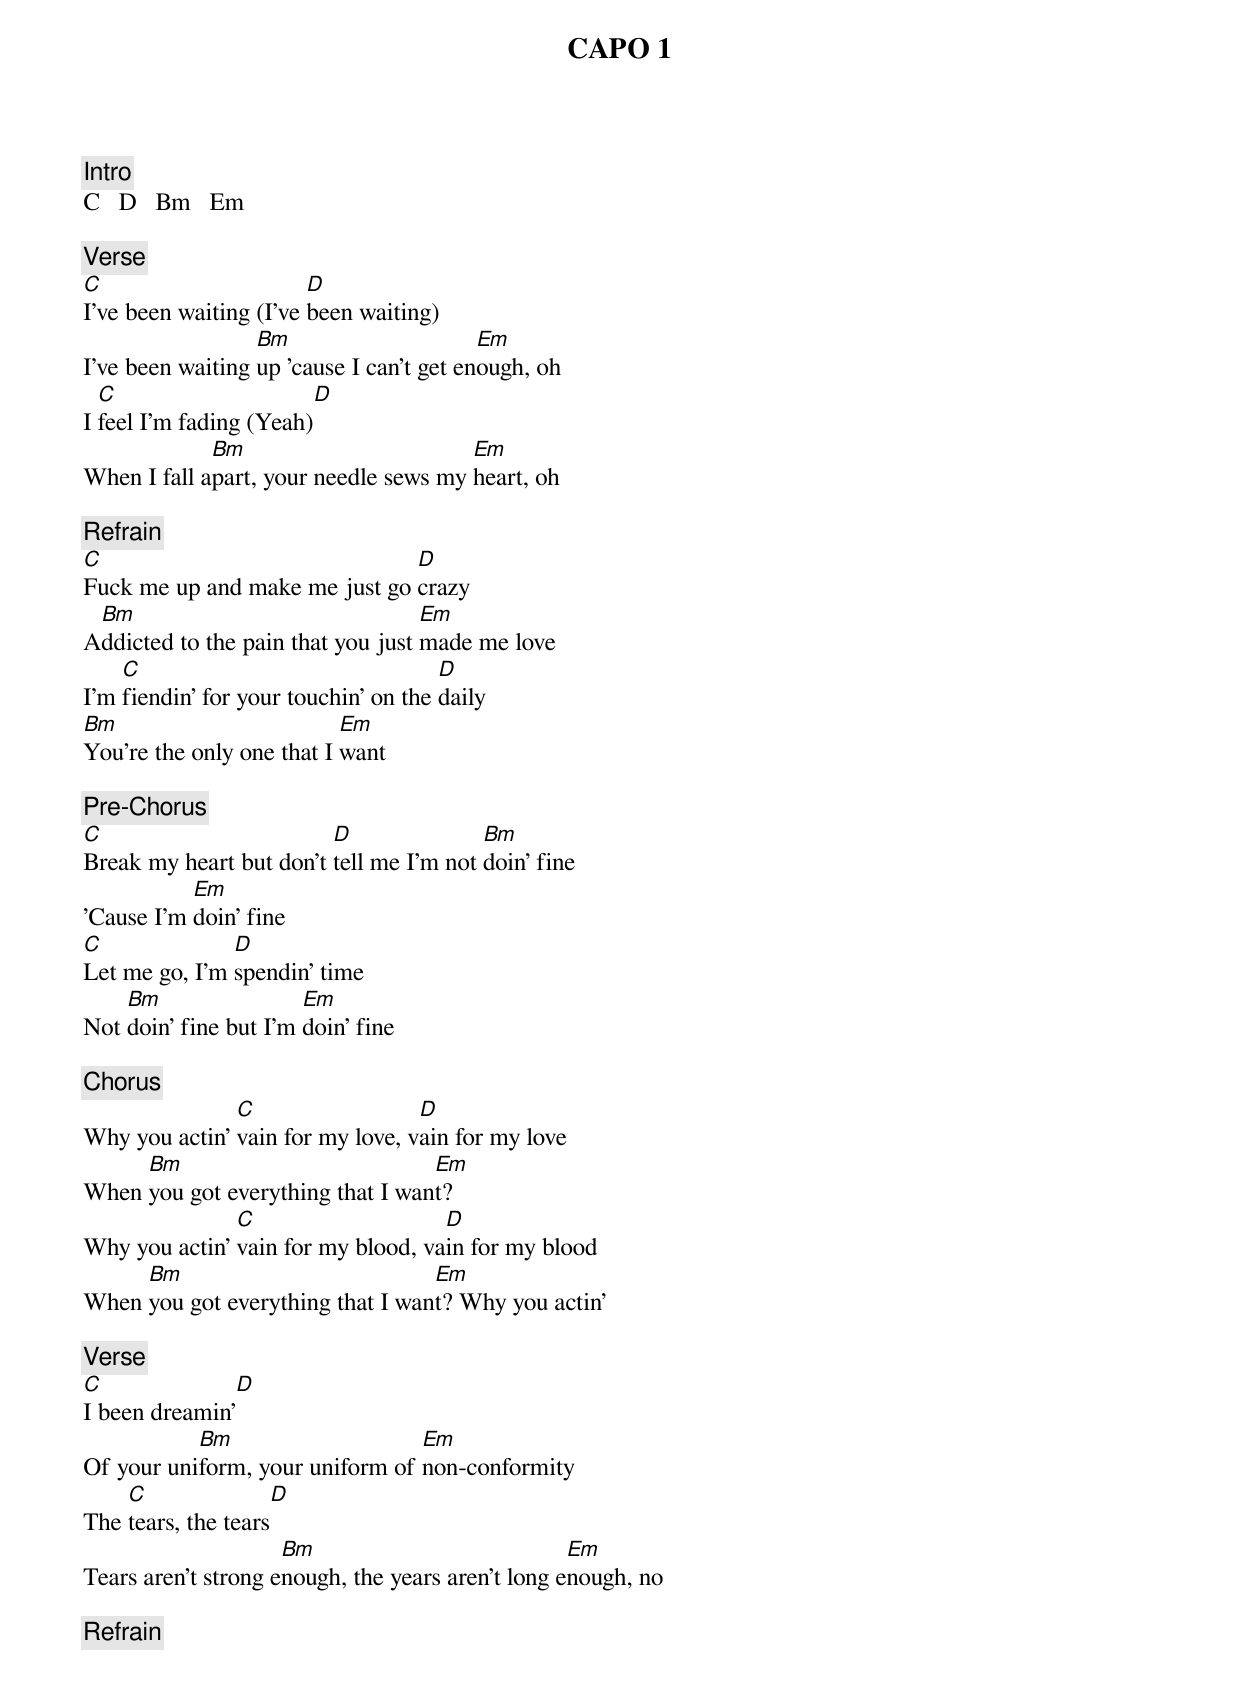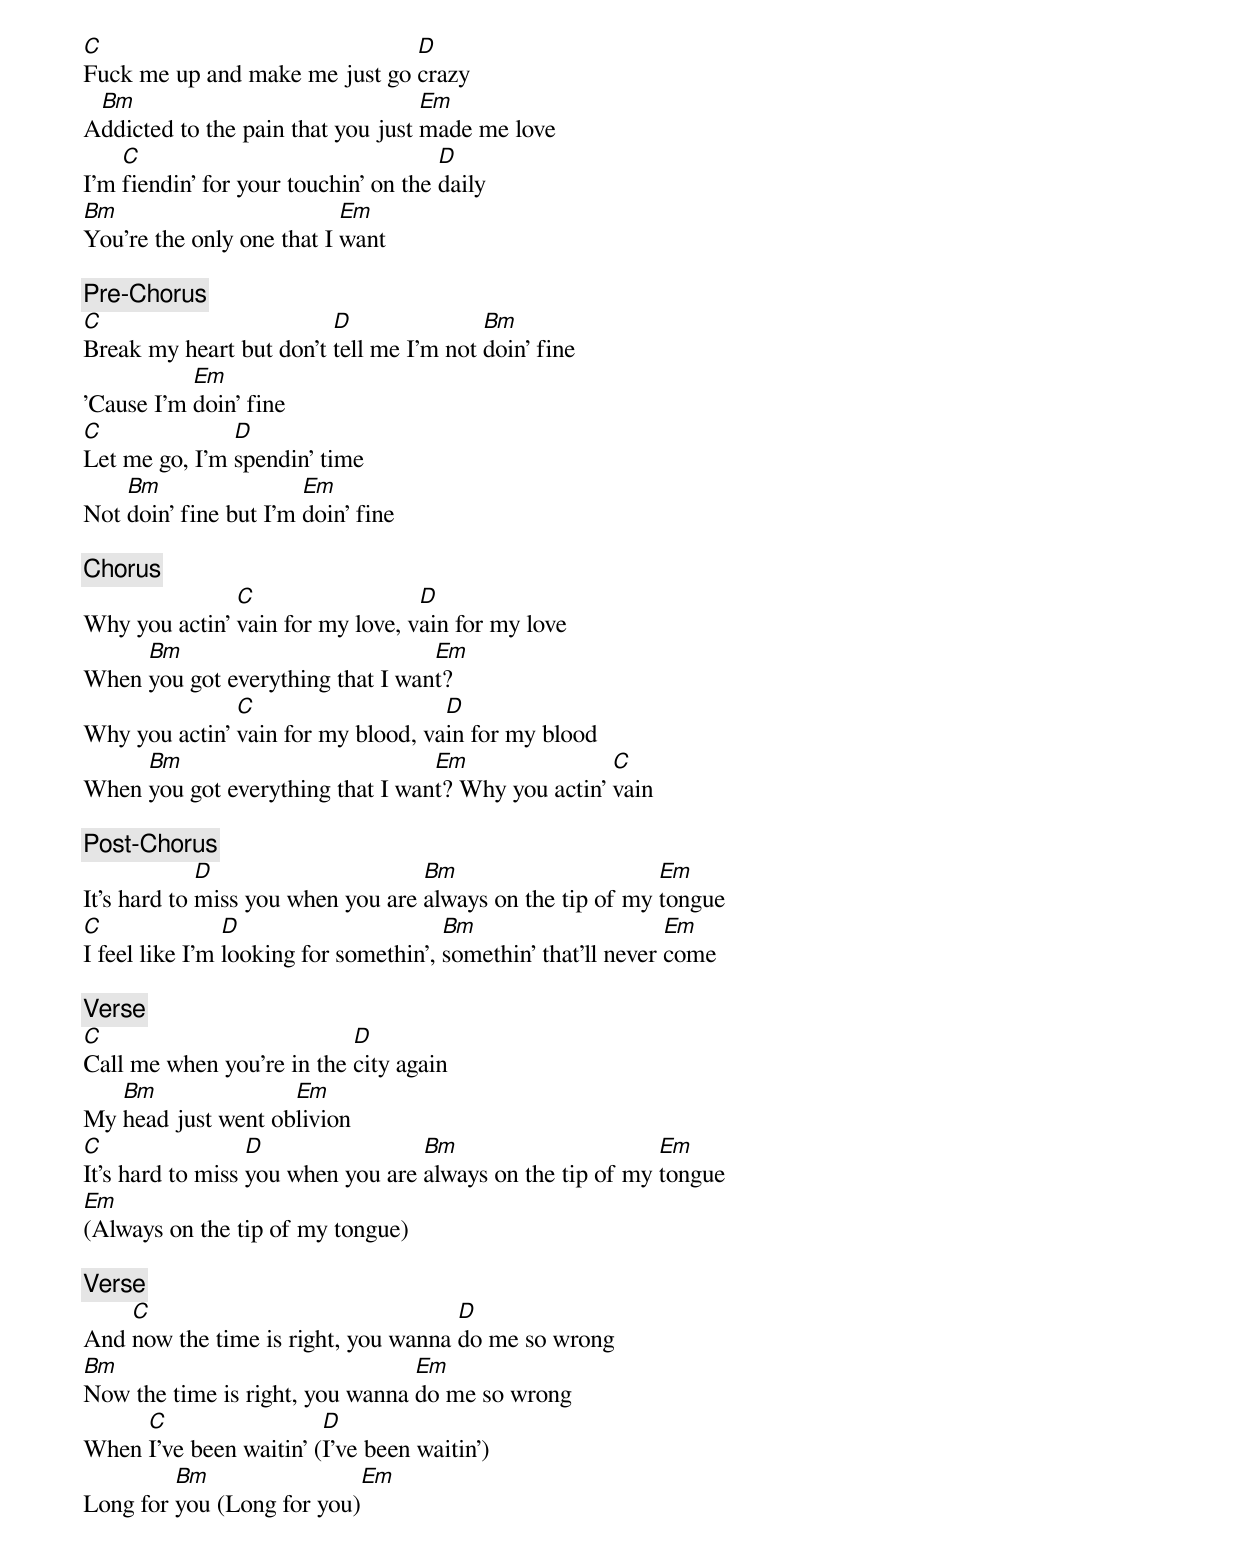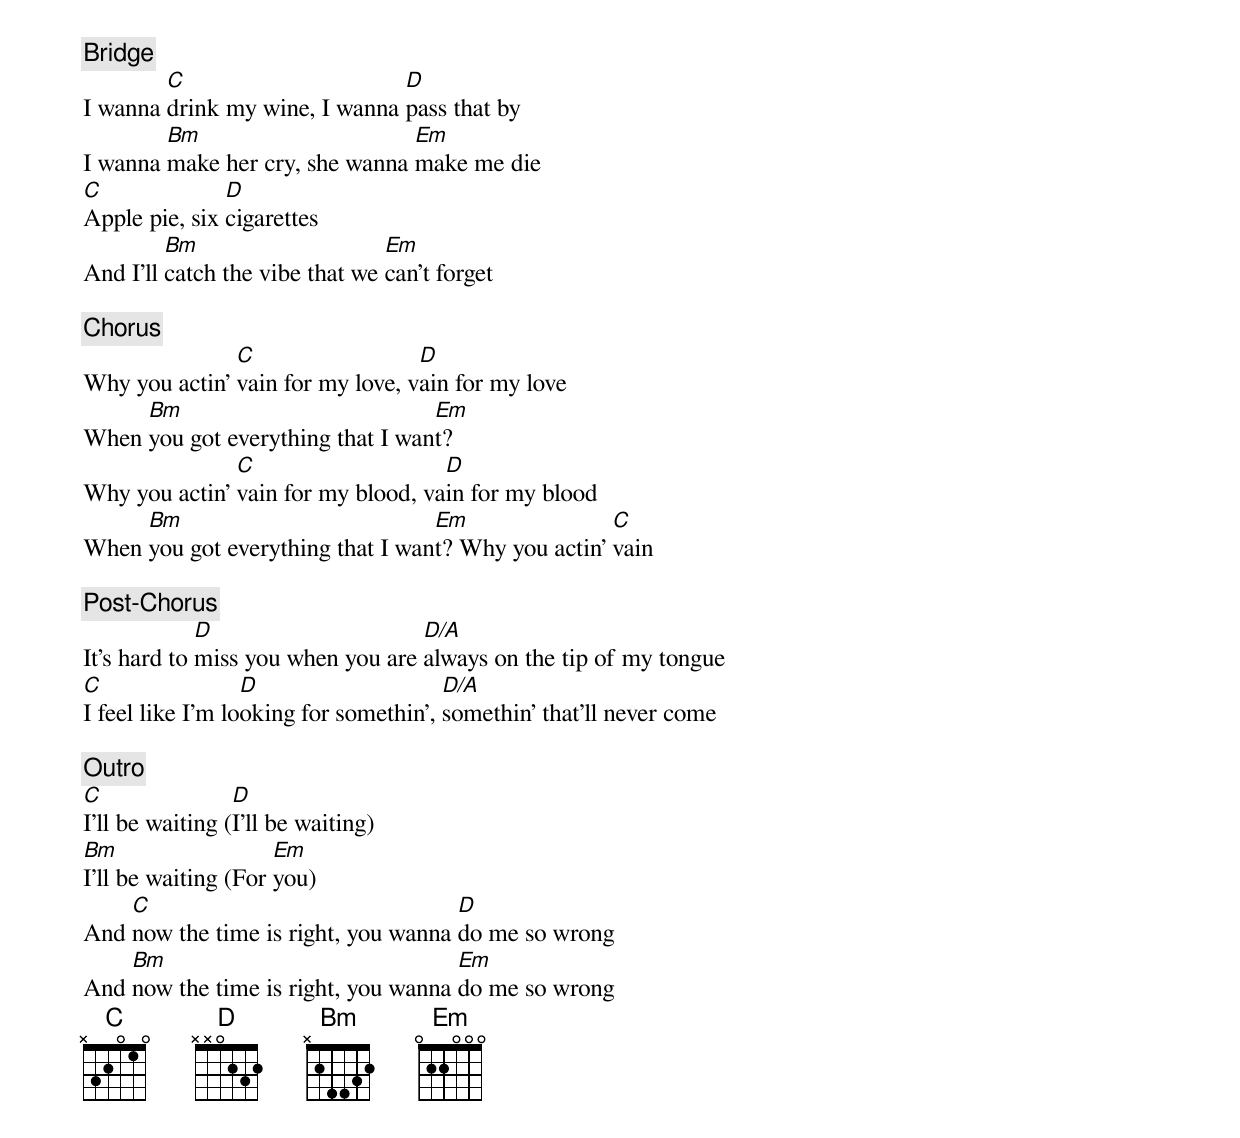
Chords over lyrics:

CAPO 1
[Intro]
C   D   Bm   Em

[Verse]
C                       D
I've been waiting (I've been waiting)
                  Bm                      Em
I've been waiting up 'cause I can't get enough, oh
  C                      D
I feel I'm fading (Yeah)
             Bm                        Em
When I fall apart, your needle sews my heart, oh

[Refrain]
C                              D
Fuck me up and make me just go crazy
 Bm                                Em
Addicted to the pain that you just made me love
    C                                 D
I'm fiendin' for your touchin' on the daily
Bm                         Em
You're the only one that I want

[Pre-Chorus]
C                        D               Bm
Break my heart but don't tell me I'm not doin' fine
           Em
'Cause I'm doin' fine
C              D
Let me go, I'm spendin' time
    Bm                 Em
Not doin' fine but I'm doin' fine

[Chorus]
               C                  D
Why you actin' vain for my love, vain for my love
     Bm                           Em
When you got everything that I want?
               C                    D
Why you actin' vain for my blood, vain for my blood
     Bm                           Em
When you got everything that I want? Why you actin'

[Verse]
C                D
I been dreamin'
           Bm                    Em
Of your uniform, your uniform of non-conformity
    C                D
The tears, the tears
                     Bm                            Em
Tears aren't strong enough, the years aren't long enough, no

[Refrain]
C                              D
Fuck me up and make me just go crazy
 Bm                                Em
Addicted to the pain that you just made me love
    C                                 D
I'm fiendin' for your touchin' on the daily
Bm                         Em
You're the only one that I want

[Pre-Chorus]
C                        D               Bm
Break my heart but don't tell me I'm not doin' fine
           Em
'Cause I'm doin' fine
C              D
Let me go, I'm spendin' time
    Bm                 Em
Not doin' fine but I'm doin' fine

[Chorus]
               C                  D
Why you actin' vain for my love, vain for my love
     Bm                           Em
When you got everything that I want?
               C                    D
Why you actin' vain for my blood, vain for my blood
     Bm                           Em                C
When you got everything that I want? Why you actin' vain

[Post-Chorus]
             D                     Bm                      Em
It's hard to miss you when you are always on the tip of my tongue
C               D                      Bm                      Em
I feel like I'm looking for somethin', somethin' that'll never come

[Verse]
C                          D
Call me when you're in the city again
   Bm               Em
My head just went oblivion
C                 D                Bm                      Em
It's hard to miss you when you are always on the tip of my tongue
Em
(Always on the tip of my tongue)

[Verse]
    C                                D
And now the time is right, you wanna do me so wrong
Bm                               Em
Now the time is right, you wanna do me so wrong
     C                  D
When I've been waitin' (I've been waitin')
         Bm                Em
Long for you (Long for you)

[Bridge]
        C                      D
I wanna drink my wine, I wanna pass that by
        Bm                      Em
I wanna make her cry, she wanna make me die
C              D
Apple pie, six cigarettes
         Bm                     Em
And I'll catch the vibe that we can't forget

[Chorus]
               C                  D
Why you actin' vain for my love, vain for my love
     Bm                           Em
When you got everything that I want?
               C                    D
Why you actin' vain for my blood, vain for my blood
     Bm                           Em                C
When you got everything that I want? Why you actin' vain

[Post-Chorus]
             D                     D/A
It's hard to miss you when you are always on the tip of my tongue
C                 D                    D/A
I feel like I'm looking for somethin', somethin' that'll never come

[Outro]
C                D
I'll be waiting (I'll be waiting)
Bm                   Em
I'll be waiting (For you)
    C                                D
And now the time is right, you wanna do me so wrong
    Bm                               Em
And now the time is right, you wanna do me so wrong
